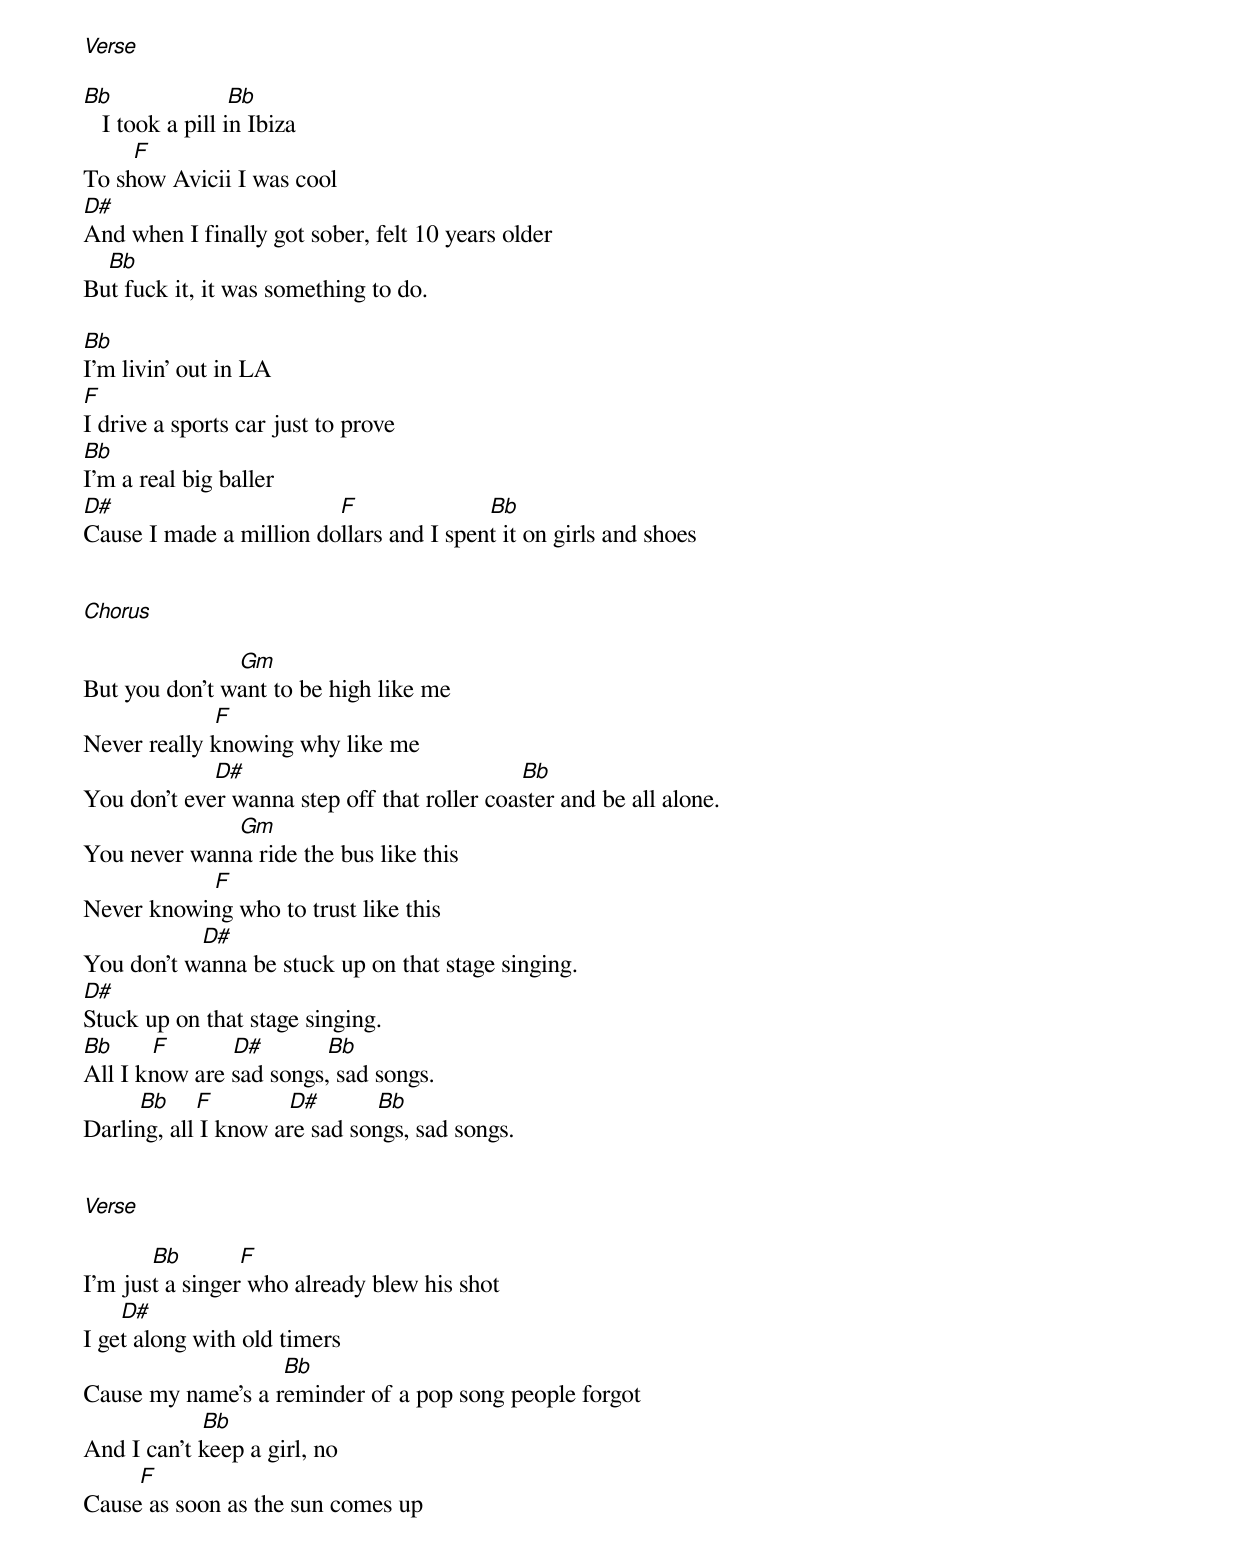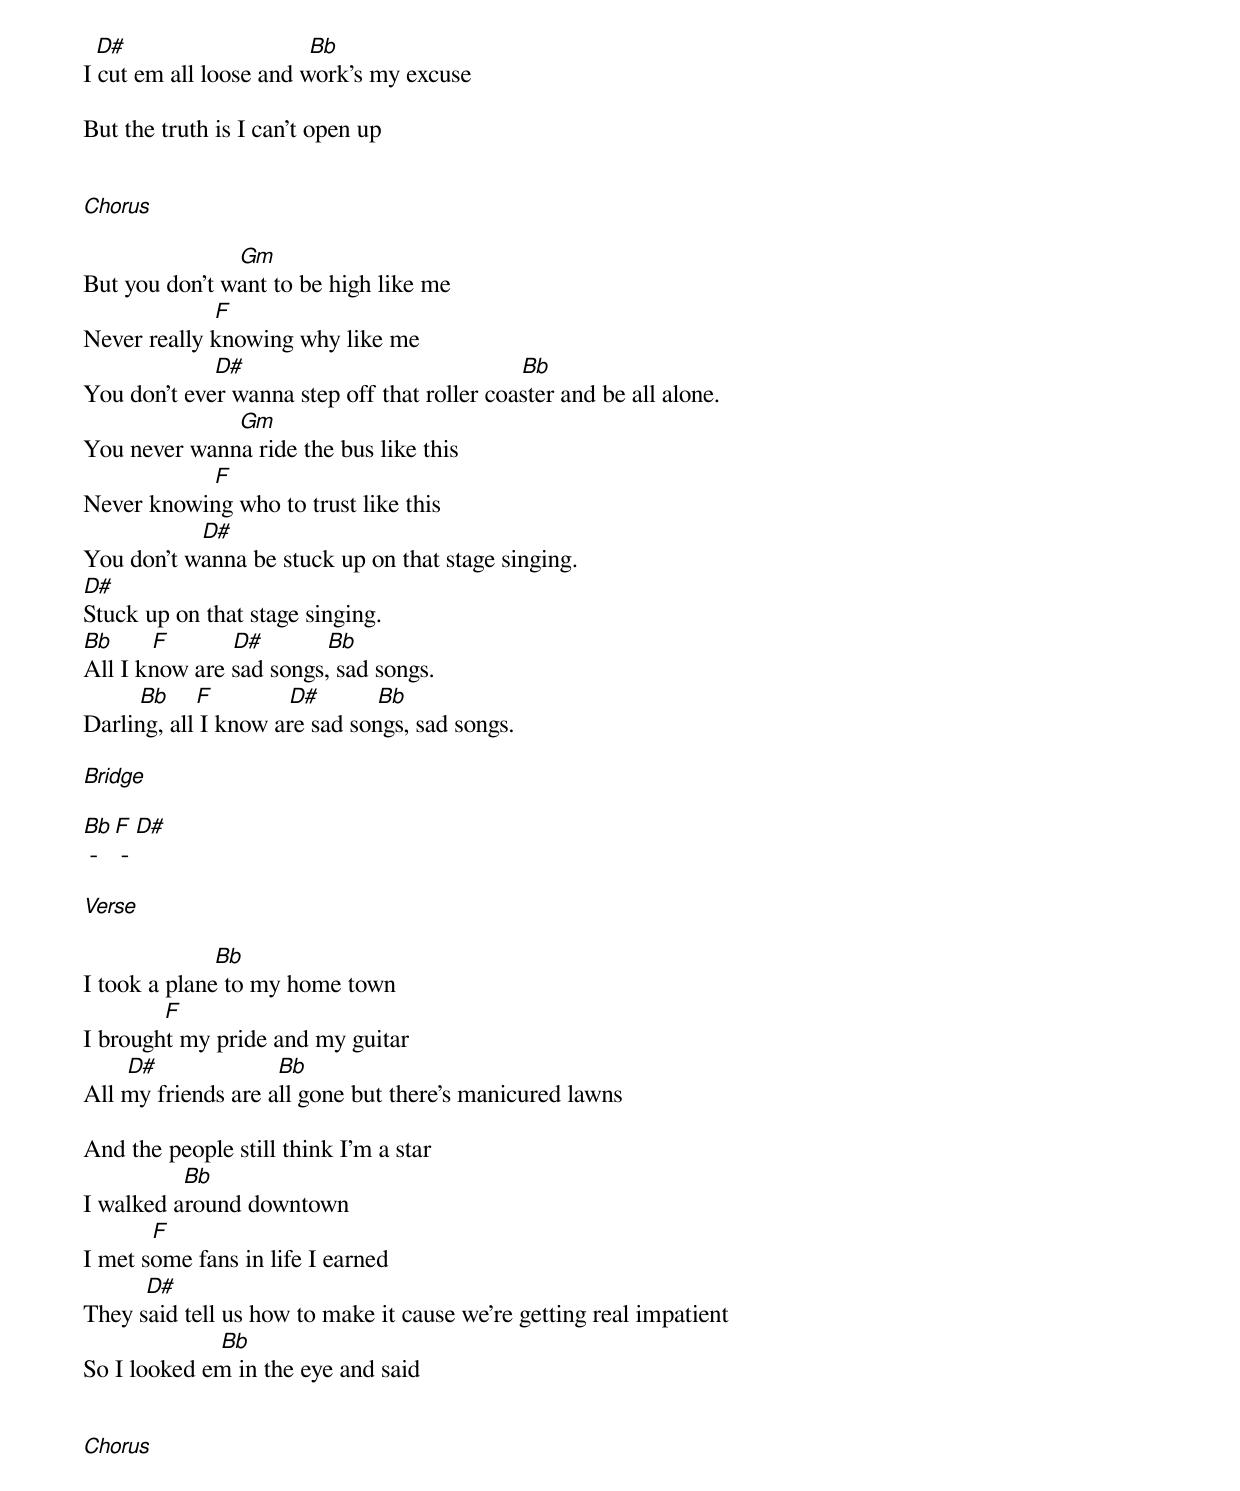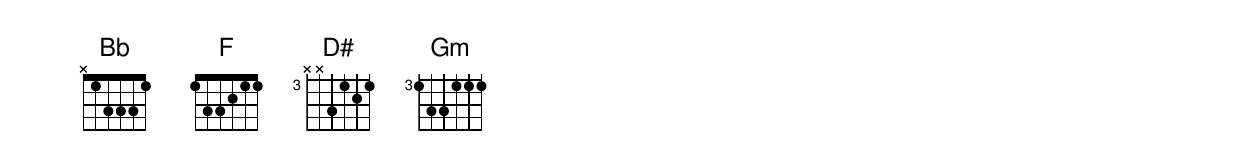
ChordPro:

[Verse]

[Bb]                  [Bb]
   I took a pill in Ibiza
        [F]
To show Avicii I was cool
[D#]
And when I finally got sober, felt 10 years older
    [Bb]
But fuck it, it was something to do.

[Bb]
I'm livin' out in LA
[F]
I drive a sports car just to prove
[Bb]
I'm a real big baller
[D#]                                    [F]                     [Bb]
Cause I made a million dollars and I spent it on girls and shoes


[Chorus]

                         [Gm]
But you don't want to be high like me
                     [F]
Never really knowing why like me
                     [D#]                                            [Bb]
You don't ever wanna step off that roller coaster and be all alone.
                         [Gm]
You never wanna ride the bus like this
                     [F]
Never knowing who to trust like this
                   [D#]
You don't wanna be stuck up on that stage singing.
[D#]
Stuck up on that stage singing.
[Bb]      [F]          [D#]          [Bb]
All I know are sad songs, sad songs.
         [Bb]    [F]            [D#]         [Bb]
Darling, all I know are sad songs, sad songs.


[Verse]

           [Bb]         [F]
I'm just a singer who already blew his shot
      [D#]
I get along with old timers
                                [Bb]
Cause my name's a reminder of a pop song people forgot
                   [Bb]
And I can't keep a girl, no
         [F]
Cause as soon as the sun comes up
  [D#]                             [Bb]
I cut em all loose and work's my excuse

But the truth is I can't open up


[Chorus]

                         [Gm]
But you don't want to be high like me
                     [F]
Never really knowing why like me
                     [D#]                                            [Bb]
You don't ever wanna step off that roller coaster and be all alone.
                         [Gm]
You never wanna ride the bus like this
                     [F]
Never knowing who to trust like this
                   [D#]
You don't wanna be stuck up on that stage singing.
[D#]
Stuck up on that stage singing.
[Bb]      [F]          [D#]          [Bb]
All I know are sad songs, sad songs.
         [Bb]    [F]            [D#]         [Bb]
Darling, all I know are sad songs, sad songs.

[Bridge]

[Bb] - [F] - [D#]

[Verse]

                     [Bb]
I took a plane to my home town
             [F]
I brought my pride and my guitar
       [D#]                   [Bb]
All my friends are all gone but there's manicured lawns

And the people still think I'm a star
                [Bb]
I walked around downtown
           [F]
I met some fans in life I earned
          [D#]
They said tell us how to make it cause we're getting real impatient
                      [Bb]
So I looked em in the eye and said


[Chorus]
